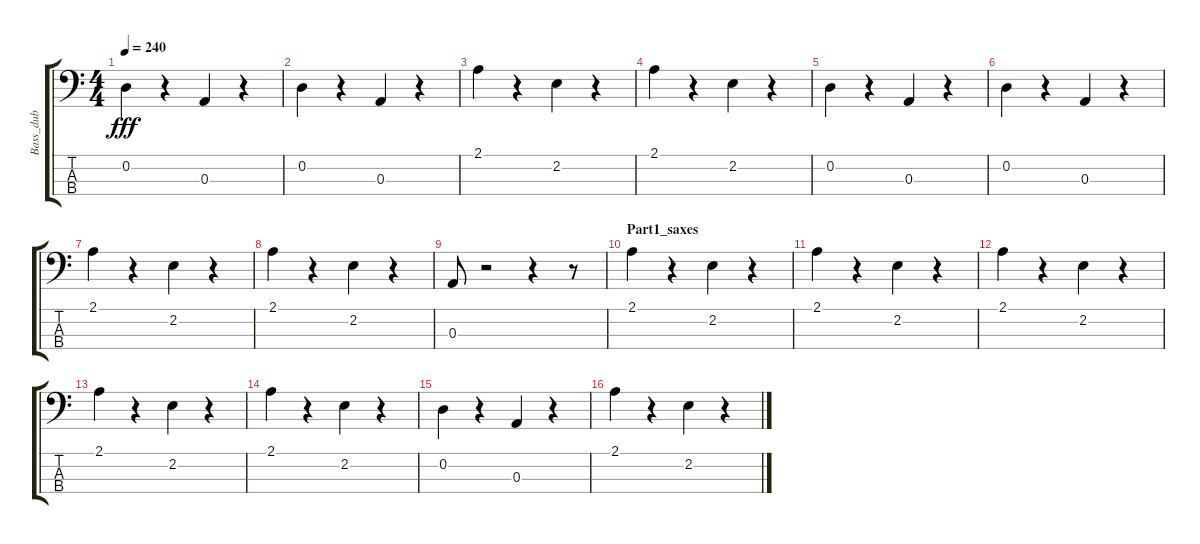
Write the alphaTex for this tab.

\track ("Bass_dub" "Bass_dub") {instrument electricguitarmuted}
\staff {score tabs}
\tuning (G2 D2 A1 E1) {hide}
\ts (4 4)
\tempo 240
\clef f4
\ks c
0.2.4{dy fff} r.4 0.3.4 r.4 |
0.2.4 r.4 0.3.4 r.4 |
2.1.4 r.4 2.2.4 r.4 |
2.1.4 r.4 2.2.4 r.4 |
0.2.4 r.4 0.3.4 r.4 |
0.2.4 r.4 0.3.4 r.4 |
2.1.4 r.4 2.2.4 r.4 |
2.1.4 r.4 2.2.4 r.4 |
0.3.8 r.2 r.4 r.8 |
\section ("" "Part1_saxes")
2.1.4 r.4 2.2.4 r.4 |
2.1.4 r.4 2.2.4 r.4 |
2.1.4 r.4 2.2.4 r.4 |
2.1.4 r.4 2.2.4 r.4 |
2.1.4 r.4 2.2.4 r.4 |
0.2.4 r.4 0.3.4 r.4 |
2.1.4 r.4 2.2.4 r.4
